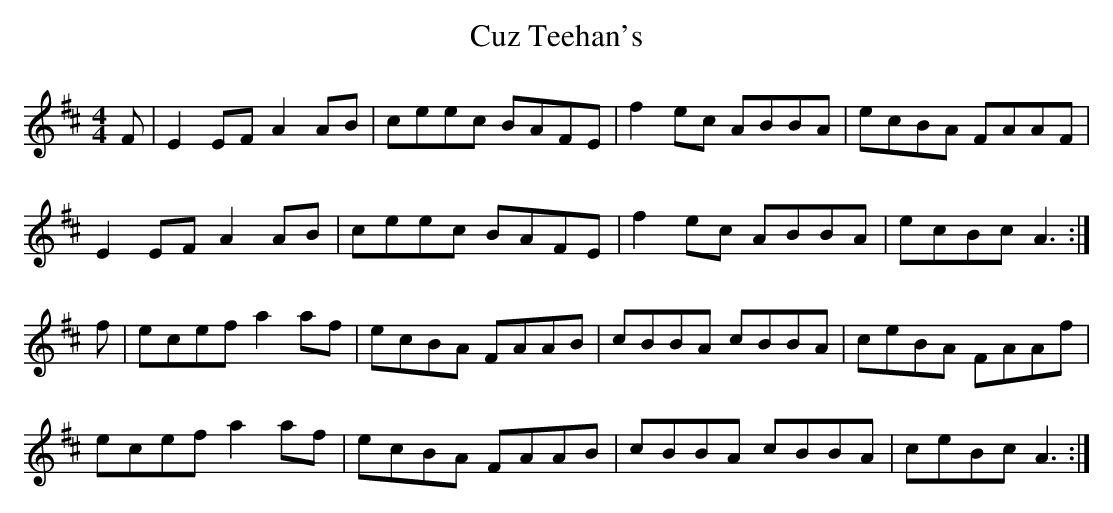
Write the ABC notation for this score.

X:1
T:Cuz Teehan's
M:4/4
L:1/8
K:D
F|E2EF A2AB|ceec BAFE|f2ec ABBA|ecBA FAAF|
E2EF A2AB|ceec BAFE|f2ec ABBA|ecBc A3:|
f|ecef a2af|ecBA FAAB|cBBA cBBA|ceBA FAAf|
ecef a2af|ecBA FAAB|cBBA cBBA|ceBc A3:|
